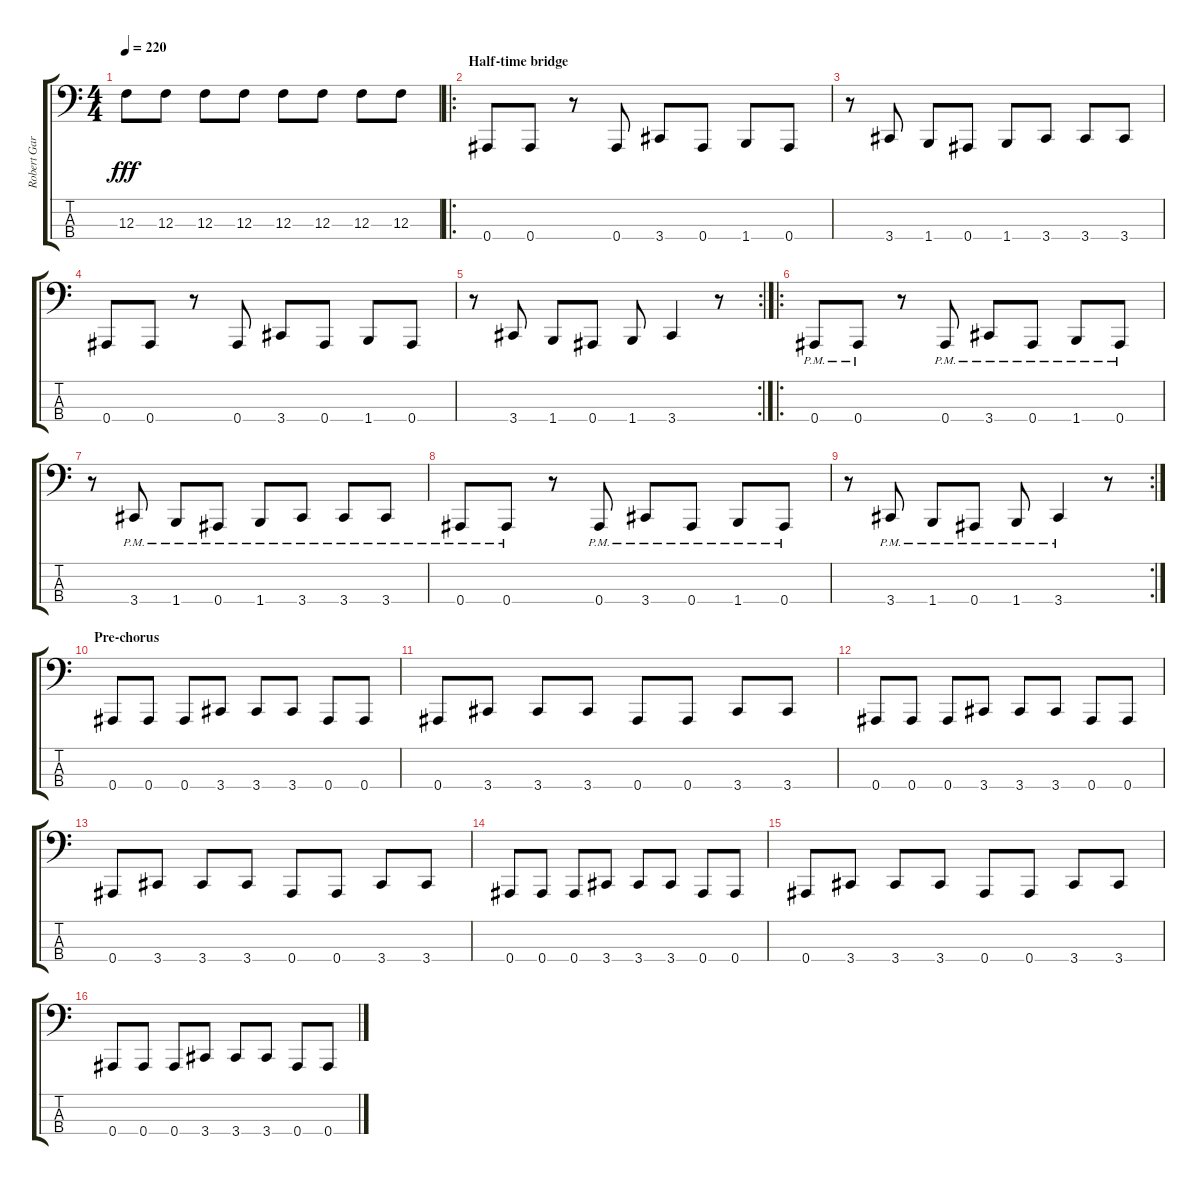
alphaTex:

\track ("Robert Garcia" "Robert Gar") {instrument electricbasspick}
\staff {score tabs}
\tuning (Eb2 Bb1 F1 Bb0) {hide}
\ts (4 4)
\tempo 220
\clef f4
\ks c
12.3.8{dy fff} 12.3.8 12.3.8 12.3.8 12.3.8 12.3.8 12.3.8 12.3.8 |
\ro
\section ("" "Half-time bridge")
0.4.8 0.4.8 r.8 0.4.8 3.4.8 0.4.8 1.4.8 0.4.8 |
r.8 3.4.8 1.4.8 0.4.8 1.4.8 3.4.8 3.4.8 3.4.8 |
0.4.8 0.4.8 r.8 0.4.8 3.4.8 0.4.8 1.4.8 0.4.8 |
\rc 2
r.8 3.4.8 1.4.8 0.4.8 1.4.8 3.4.4 r.8 |
\ro
0.4{pm}.8 0.4{pm}.8 r.8 0.4{pm}.8 3.4{pm}.8 0.4{pm}.8 1.4{pm}.8 0.4{pm}.8 |
r.8 3.4{pm}.8 1.4{pm}.8 0.4{pm}.8 1.4{pm}.8 3.4{pm}.8 3.4{pm}.8 3.4{pm}.8 |
0.4{pm}.8 0.4{pm}.8 r.8 0.4{pm}.8 3.4{pm}.8 0.4{pm}.8 1.4{pm}.8 0.4{pm}.8 |
\rc 2
r.8 3.4{pm}.8 1.4{pm}.8 0.4{pm}.8 1.4{pm}.8 3.4{pm}.4 r.8 |
\section ("" "Pre-chorus")
0.4.8 0.4.8 0.4.8 3.4.8 3.4.8 3.4.8 0.4.8 0.4.8 |
0.4.8 3.4.8 3.4.8 3.4.8 0.4.8 0.4.8 3.4.8 3.4.8 |
0.4.8 0.4.8 0.4.8 3.4.8 3.4.8 3.4.8 0.4.8 0.4.8 |
0.4.8 3.4.8 3.4.8 3.4.8 0.4.8 0.4.8 3.4.8 3.4.8 |
0.4.8 0.4.8 0.4.8 3.4.8 3.4.8 3.4.8 0.4.8 0.4.8 |
0.4.8 3.4.8 3.4.8 3.4.8 0.4.8 0.4.8 3.4.8 3.4.8 |
0.4.8 0.4.8 0.4.8 3.4.8 3.4.8 3.4.8 0.4.8 0.4.8
